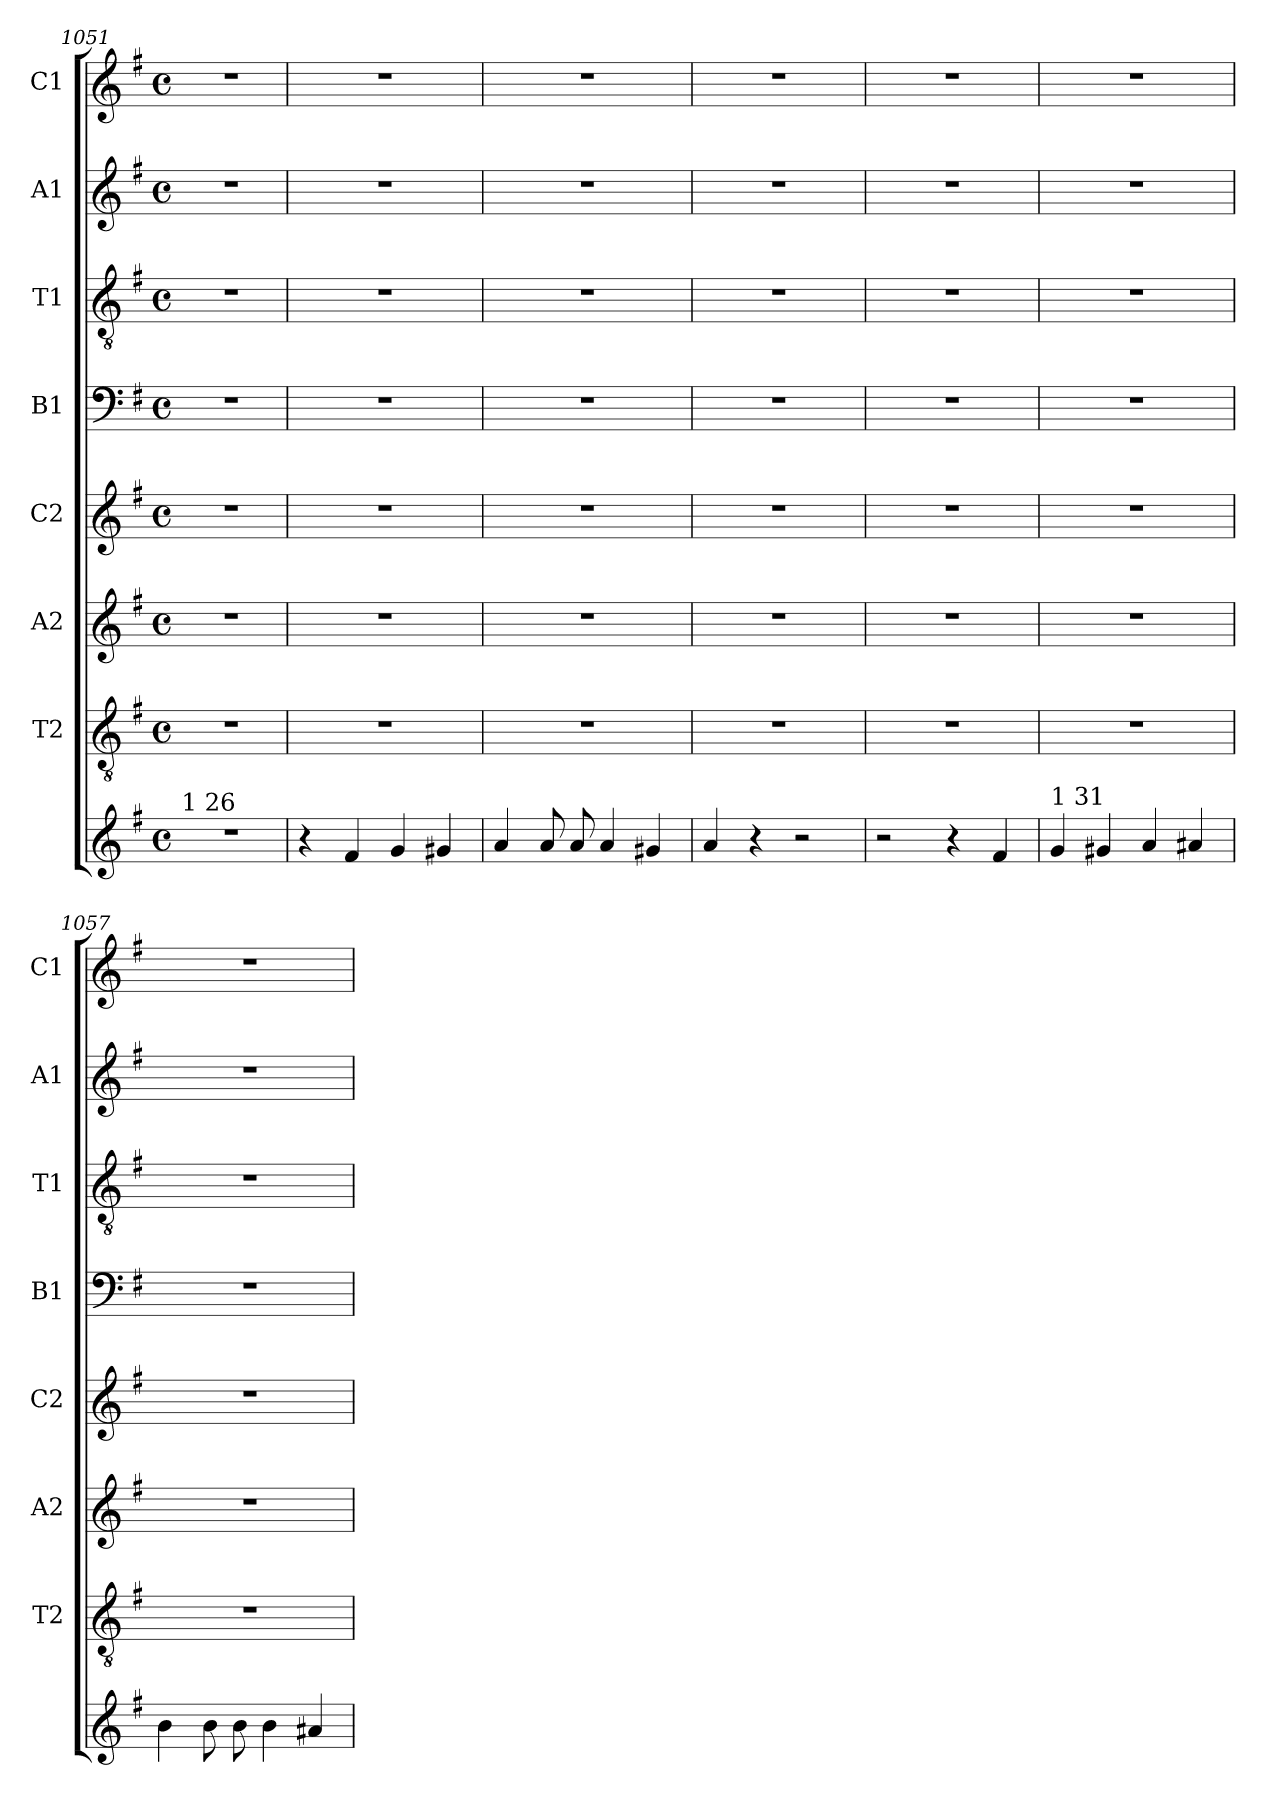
**kern	**kern	**kern	**kern	**kern	**kern	**kern	**kern
*part8	*part7	*part6	*part5	*part4	*part3	*part2	*part1
*staff8	*staff7	*staff6	*staff5	*staff4	*staff3	*staff2	*staff1
*	*I"T2	*I"A2	*I"C2	*I"B1	*I"T1	*I"A1	*I"C1
*	*I'T2	*I'A2	*I'C2	*I'B1	*I'T1	*I'A1	*I'C1
!!LO:LB:g=z
*clefG2	*clefGv2	*clefG2	*clefG2	*clefF4	*clefGv2	*clefG2	*clefG2
*k[f#]	*k[f#]	*k[f#]	*k[f#]	*k[f#]	*k[f#]	*k[f#]	*k[f#]
*G:	*G:	*G:	*G:	*G:	*G:	*G:	*G:
*M4/4	*M4/4	*M4/4	*M4/4	*M4/4	*M4/4	*M4/4	*M4/4
*met(c)	*met(c)	*met(c)	*met(c)	*met(c)	*met(c)	*met(c)	*met(c)
=1051	=1051	=1051	=1051	=1051	=1051	=1051	=1051
!LO:TX:a:t=1 26	!	!	!	!	!	!	!
1r	1r	1r	1r	1r	1r	1r	1r
=1052	=1052	=1052	=1052	=1052	=1052	=1052	=1052
4r	1r	1r	1r	1r	1r	1r	1r
4f#/	.	.	.	.	.	.	.
4g/	.	.	.	.	.	.	.
4g#X/	.	.	.	.	.	.	.
=1053	=1053	=1053	=1053	=1053	=1053	=1053	=1053
4a/	1r	1r	1r	1r	1r	1r	1r
8a/	.	.	.	.	.	.	.
8a/	.	.	.	.	.	.	.
4a/	.	.	.	.	.	.	.
4g#X/	.	.	.	.	.	.	.
=1054	=1054	=1054	=1054	=1054	=1054	=1054	=1054
4a/	1r	1r	1r	1r	1r	1r	1r
4r	.	.	.	.	.	.	.
2r	.	.	.	.	.	.	.
=1055	=1055	=1055	=1055	=1055	=1055	=1055	=1055
2r	1r	1r	1r	1r	1r	1r	1r
4r	.	.	.	.	.	.	.
4f#/	.	.	.	.	.	.	.
!!LO:LB:g=z
=1056	=1056	=1056	=1056	=1056	=1056	=1056	=1056
!LO:TX:a:t=1 31	!	!	!	!	!	!	!
4g/	1r	1r	1r	1r	1r	1r	1r
4g#X/	.	.	.	.	.	.	.
4a/	.	.	.	.	.	.	.
4a#X/	.	.	.	.	.	.	.
=1057	=1057	=1057	=1057	=1057	=1057	=1057	=1057
4b\	1r	1r	1r	1r	1r	1r	1r
8b\	.	.	.	.	.	.	.
8b\	.	.	.	.	.	.	.
4b\	.	.	.	.	.	.	.
4a#X/	.	.	.	.	.	.	.
=	=	=	=	=	=	=	=
*-	*-	*-	*-	*-	*-	*-	*-
